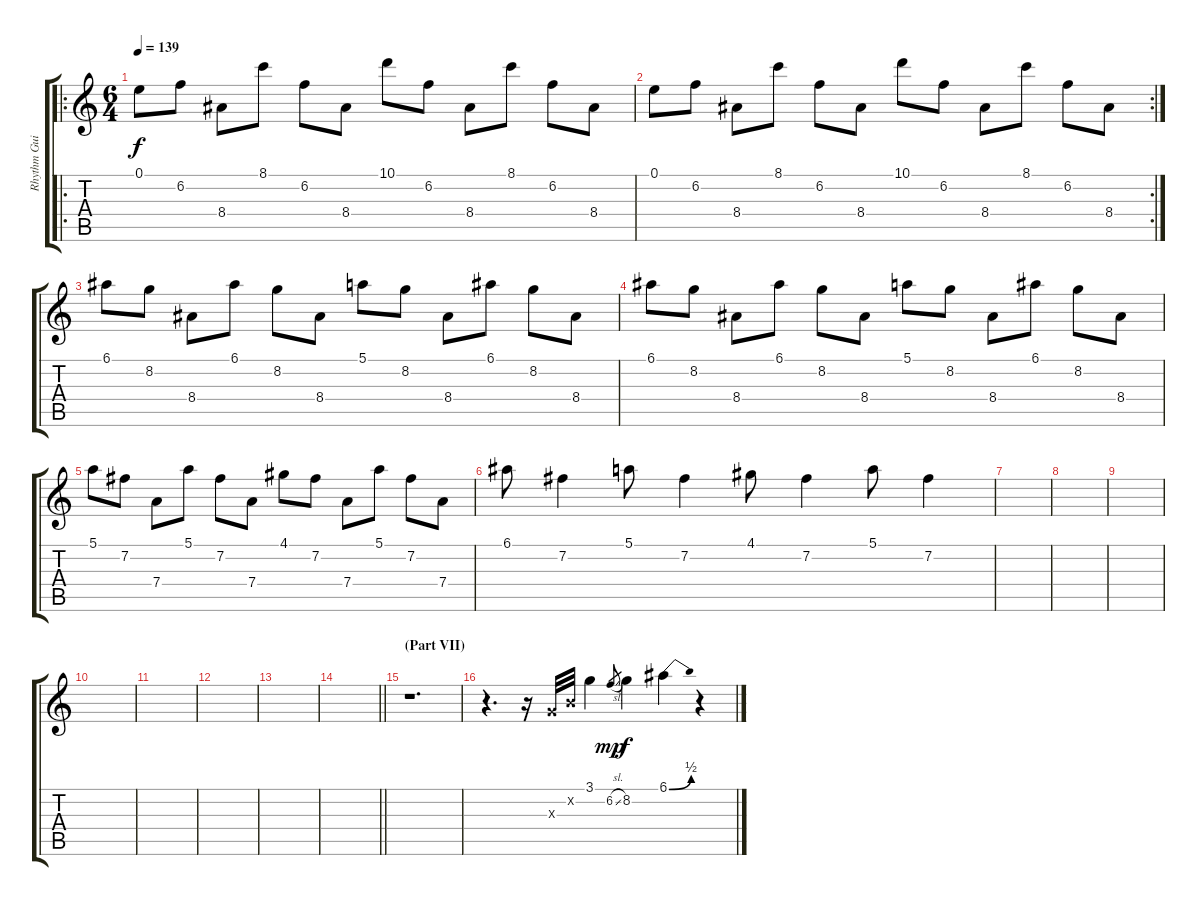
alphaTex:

\track ("Rhythm Guitar I (David Gilmour)" "Rhythm Gui") {instrument electricguitarclean}
\staff {score tabs}
\tuning (E4 B3 G3 D3 A2 E2) {hide}
\ro
\ts (6 4)
\tempo 139
\clef g2
\ks c
0.1.8{dy f} 6.2.8 8.4.8 8.1.8 6.2.8 8.4.8 10.1.8 6.2.8 8.4.8 8.1.8 6.2.8 8.4.8 |
\rc 2
0.1.8 6.2.8 8.4.8 8.1.8 6.2.8 8.4.8 10.1.8 6.2.8 8.4.8 8.1.8 6.2.8 8.4.8 |
6.1.8 8.2.8 8.4.8 6.1.8 8.2.8 8.4.8 5.1.8 8.2.8 8.4.8 6.1.8 8.2.8 8.4.8 |
6.1.8 8.2.8 8.4.8 6.1.8 8.2.8 8.4.8 5.1.8 8.2.8 8.4.8 6.1.8 8.2.8 8.4.8 |
5.1.8 7.2.8 7.4.8 5.1.8 7.2.8 7.4.8 4.1.8 7.2.8 7.4.8 5.1.8 7.2.8 7.4.8 |
6.1.8 7.2.4 5.1.8 7.2.4 4.1.8 7.2.4 5.1.8 7.2.4 |
|
|
|
|
|
|
|
\barLineRight lightlight
|
\section ("" "(Part VII)")
r.1{d volume 13} |
r.4{d} r.16 0.3{x}.32 0.2{x}.32 3.1.4 6.2{sl}.8{gr dy mp} 8.2.4{dy f} 6.1{be (bend 0 0 60 2)}.4 r.4
